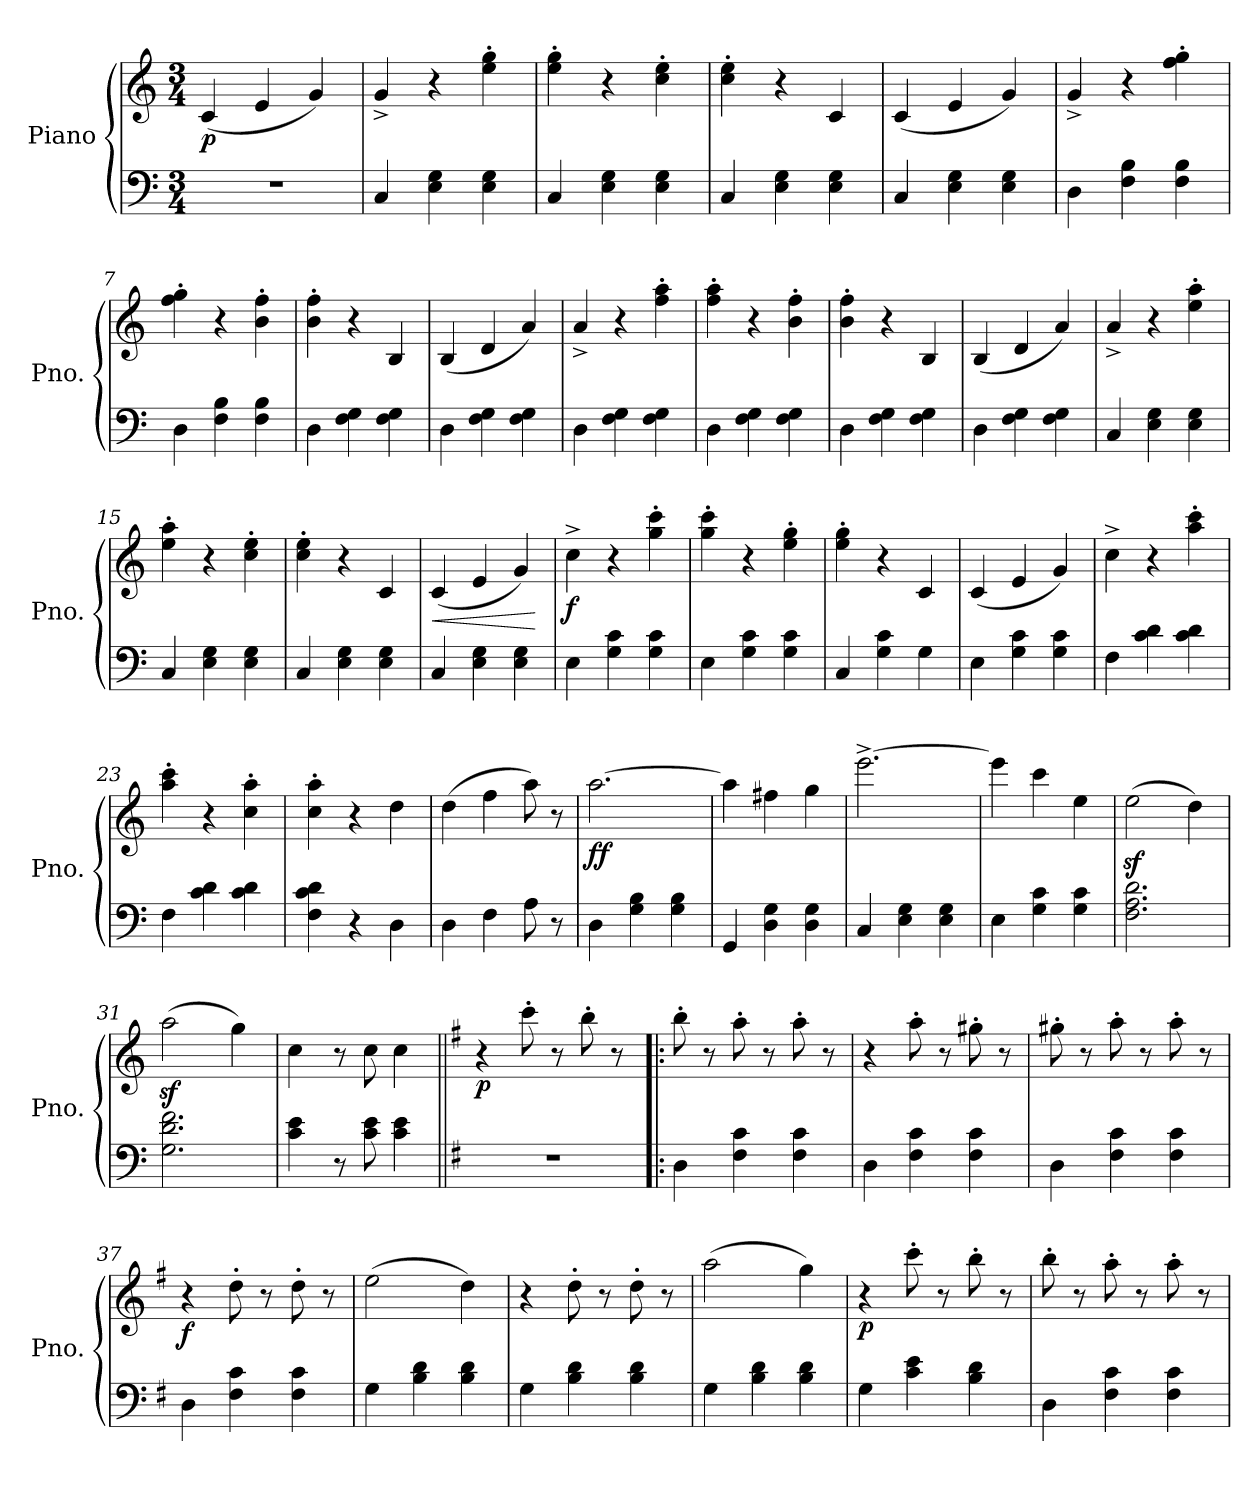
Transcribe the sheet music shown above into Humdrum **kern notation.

**kern	**kern	**dynam
*part1	*part1	*part1
*staff2	*staff1	*staff1/2
*I"Piano	*	*
*I'Pno.	*	*
*clefF4	*clefG2	*
*k[]	*k[]	*
*M3/4	*M3/4	*
*MM200	*MM200	*
=1	=1	=1
!	!	!LO:DY:b
2.r	(4c/	p
.	4e/	.
.	4g/)	.
=2	=2	=2
4C/	4g^/	.
4E\ 4G\	4r	.
4E\ 4G\	4ee\' 4gg\'	.
=3	=3	=3
4C/	4ee\' 4gg\'	.
4E\ 4G\	4r	.
4E\ 4G\	4cc\' 4ee\'	.
=4	=4	=4
4C/	4cc\' 4ee\'	.
4E\ 4G\	4r	.
4E\ 4G\	4c/	.
=5	=5	=5
4C/	(4c/	.
4E\ 4G\	4e/	.
4E\ 4G\	4g/)	.
=6	=6	=6
4D\	4g^/	.
4F\ 4B\	4r	.
4F\ 4B\	4ff\' 4gg\'	.
=7	=7	=7
4D\	4ff\' 4gg\'	.
4F\ 4B\	4r	.
4F\ 4B\	4b\' 4ff\'	.
=8	=8	=8
4D\	4b\' 4ff\'	.
4F\ 4G\	4r	.
4F\ 4G\	4B/	.
=9	=9	=9
4D\	(4B/	.
4F\ 4G\	4d/	.
4F\ 4G\	4a/)	.
!!LO:LB:g=z
=10	=10	=10
4D\	4a^/	.
4F\ 4G\	4r	.
4F\ 4G\	4ff\' 4aa\'	.
=11	=11	=11
4D\	4ff\' 4aa\'	.
4F\ 4G\	4r	.
4F\ 4G\	4b\' 4ff\'	.
=12	=12	=12
4D\	4b\' 4ff\'	.
4F\ 4G\	4r	.
4F\ 4G\	4B/	.
=13	=13	=13
4D\	(4B/	.
4F\ 4G\	4d/	.
4F\ 4G\	4a/)	.
=14	=14	=14
4C/	4a^/	.
4E\ 4G\	4r	.
4E\ 4G\	4ee\' 4aa\'	.
=15	=15	=15
4C/	4ee\' 4aa\'	.
4E\ 4G\	4r	.
4E\ 4G\	4cc\' 4ee\'	.
=16	=16	=16
4C/	4cc\' 4ee\'	.
4E\ 4G\	4r	.
4E\ 4G\	4c/	.
=17	=17	=17
!	!	!LO:HP:b
4C/	(4c/	<
4E\ 4G\	4e/	.
4E\ 4G\	4g/)	.
.	.	[
=18	=18	=18
!	!	!LO:DY:b
4E\	4cc^\	f
4G\ 4c\	4r	.
4G\ 4c\	4gg\' 4ccc\'	.
!!LO:LB:g=z
=19	=19	=19
4E\	4gg\' 4ccc\'	.
4G\ 4c\	4r	.
4G\ 4c\	4ee\' 4gg\'	.
=20	=20	=20
4C/	4ee\' 4gg\'	.
4G\ 4c\	4r	.
4G\	4c/	.
=21	=21	=21
4E\	(4c/	.
4G\ 4c\	4e/	.
4G\ 4c\	4g/)	.
=22	=22	=22
4F\	4cc^\	.
4c\ 4d\	4r	.
4c\ 4d\	4aa\' 4ccc\'	.
=23	=23	=23
4F\	4aa\' 4ccc\'	.
4c\ 4d\	4r	.
4c\ 4d\	4cc\' 4aa\'	.
=24	=24	=24
4F\ 4c\ 4d\	4cc\' 4aa\'	.
4r	4r	.
4D\	4dd\	.
=25	=25	=25
4D\	(4dd\	.
4F\	4ff\	.
8A\	8aa\)	.
8r	8r	.
=26	=26	=26
!	!	!LO:DY:b
4D\	[2.aa\	ff
4G\ 4B\	.	.
4G\ 4B\	.	.
=27	=27	=27
4GG/	4aa\]	.
4D\ 4G\	4ff#X\	.
4D\ 4G\	4gg\	.
!!LO:LB:g=z
=28	=28	=28
4C/	[2.eee^\	.
4E\ 4G\	.	.
4E\ 4G\	.	.
=29	=29	=29
4E\	4eee\]	.
4G\ 4c\	4ccc\	.
4G\ 4c\	4ee\	.
=30	=30	=30
2.F\ 2.A\ 2.d\	(2eez<\	.
.	4dd\)	.
=31	=31	=31
2.G\ 2.d\ 2.f\	(2aaz<\	.
.	4gg\)	.
=32	=32	=32
4c\ 4e\	4cc\	.
8r	8r	.
8c\ 8e\	8cc\	.
4c\ 4e\	4cc\	.
=33||	=33||	=33||
*k[f#]	*k[f#]	*
!	!	!LO:DY:b
2.r	4r	p
.	8ccc'\	.
.	8r	.
.	8bb'\	.
.	8r	.
=34!|:	=34!|:	=34!|:
4D\	8bb'\	.
.	8r	.
4F#\ 4c\	8aa'\	.
.	8r	.
4F#\ 4c\	8aa'\	.
.	8r	.
=35	=35	=35
4D\	4r	.
4F#\ 4c\	8aa'\	.
.	8r	.
4F#\ 4c\	8gg#X'\	.
.	8r	.
!!LO:LB:g=z
=36	=36	=36
4D\	8gg#X'\	.
.	8r	.
4F#\ 4c\	8aa'\	.
.	8r	.
4F#\ 4c\	8aa'\	.
.	8r	.
=37	=37	=37
!	!	!LO:DY:b
4D\	4r	f
4F#\ 4c\	8dd'\	.
.	8r	.
4F#\ 4c\	8dd'\	.
.	8r	.
=38	=38	=38
4G\	(2ee\	.
4B\ 4d\	.	.
4B\ 4d\	4dd\)	.
=39	=39	=39
4G\	4r	.
4B\ 4d\	8dd'\	.
.	8r	.
4B\ 4d\	8dd'\	.
.	8r	.
=40	=40	=40
4G\	(2aa\	.
4B\ 4d\	.	.
4B\ 4d\	4gg\)	.
=41	=41	=41
!	!	!LO:DY:b
4G\	4r	p
4c\ 4e\	8ccc'\	.
.	8r	.
4B\ 4d\	8bb'\	.
.	8r	.
=42	=42	=42
4D\	8bb'\	.
.	8r	.
4F#\ 4c\	8aa'\	.
.	8r	.
4F#\ 4c\	8aa'\	.
.	8r	.
=	=	=
*-	*-	*-
